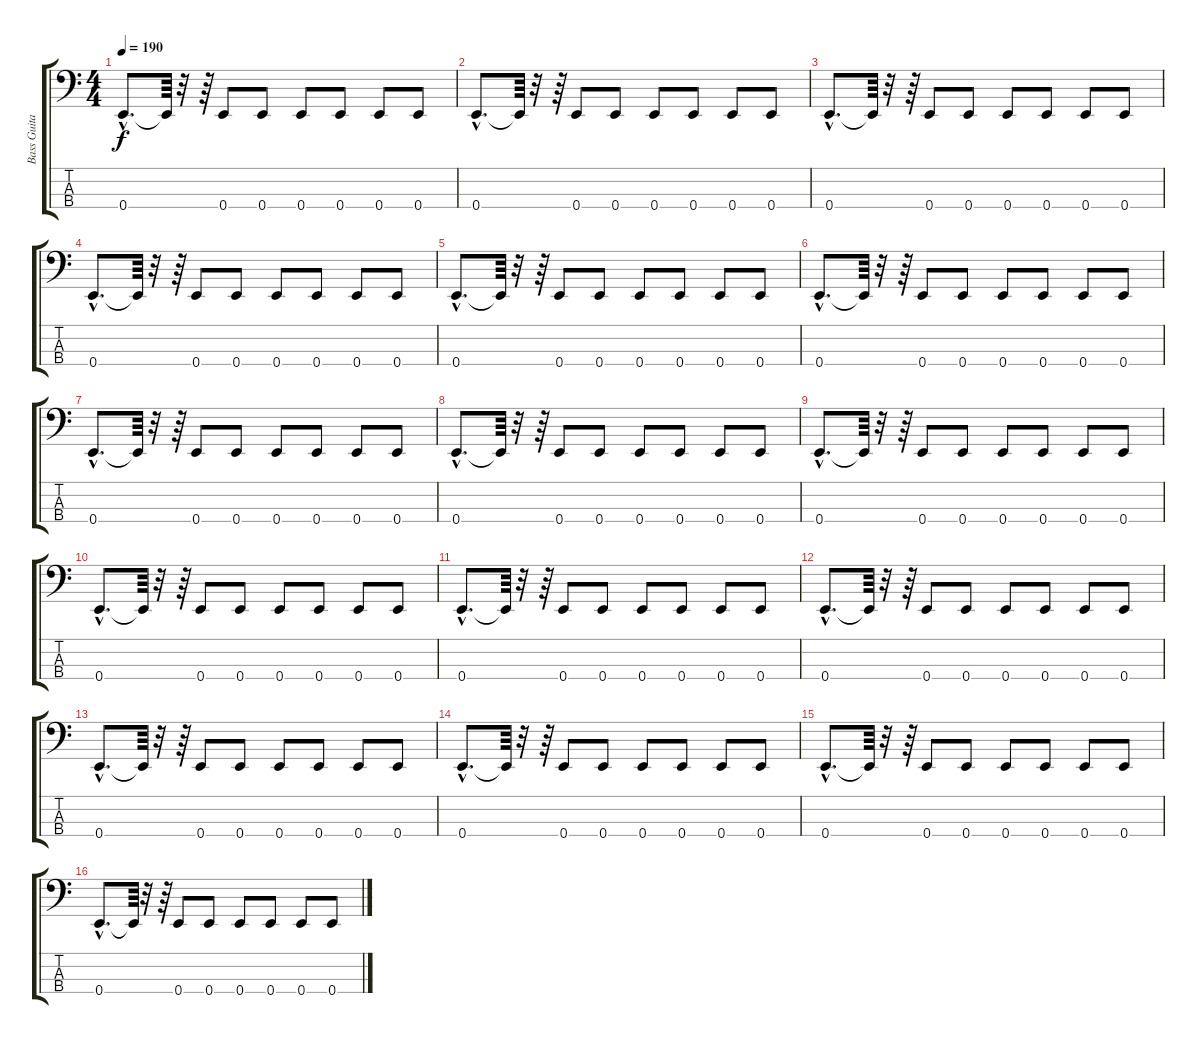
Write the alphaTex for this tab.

\track ("Bass Guitar" "Bass Guita") {instrument electricbassfinger}
\staff {score tabs}
\tuning (G2 D2 A1 E1) {hide}
\ts (4 4)
\tempo 190
\clef f4
\ks c
0.4{hac}.8{d dy f} 0.4{t}.64 r.32 r.64 0.4.8 0.4.8 0.4.8 0.4.8 0.4.8 0.4.8 |
0.4{hac}.8{d} 0.4{t}.64 r.32 r.64 0.4.8 0.4.8 0.4.8 0.4.8 0.4.8 0.4.8 |
0.4{hac}.8{d} 0.4{t}.64 r.32 r.64 0.4.8 0.4.8 0.4.8 0.4.8 0.4.8 0.4.8 |
0.4{hac}.8{d} 0.4{t}.64 r.32 r.64 0.4.8 0.4.8 0.4.8 0.4.8 0.4.8 0.4.8 |
0.4{hac}.8{d} 0.4{t}.64 r.32 r.64 0.4.8 0.4.8 0.4.8 0.4.8 0.4.8 0.4.8 |
0.4{hac}.8{d} 0.4{t}.64 r.32 r.64 0.4.8 0.4.8 0.4.8 0.4.8 0.4.8 0.4.8 |
0.4{hac}.8{d} 0.4{t}.64 r.32 r.64 0.4.8 0.4.8 0.4.8 0.4.8 0.4.8 0.4.8 |
0.4{hac}.8{d} 0.4{t}.64 r.32 r.64 0.4.8 0.4.8 0.4.8 0.4.8 0.4.8 0.4.8 |
0.4{hac}.8{d} 0.4{t}.64 r.32 r.64 0.4.8 0.4.8 0.4.8 0.4.8 0.4.8 0.4.8 |
0.4{hac}.8{d} 0.4{t}.64 r.32 r.64 0.4.8 0.4.8 0.4.8 0.4.8 0.4.8 0.4.8 |
0.4{hac}.8{d} 0.4{t}.64 r.32 r.64 0.4.8 0.4.8 0.4.8 0.4.8 0.4.8 0.4.8 |
0.4{hac}.8{d} 0.4{t}.64 r.32 r.64 0.4.8 0.4.8 0.4.8 0.4.8 0.4.8 0.4.8 |
0.4{hac}.8{d} 0.4{t}.64 r.32 r.64 0.4.8 0.4.8 0.4.8 0.4.8 0.4.8 0.4.8 |
0.4{hac}.8{d} 0.4{t}.64 r.32 r.64 0.4.8 0.4.8 0.4.8 0.4.8 0.4.8 0.4.8 |
0.4{hac}.8{d} 0.4{t}.64 r.32 r.64 0.4.8 0.4.8 0.4.8 0.4.8 0.4.8 0.4.8 |
0.4{hac}.8{d} 0.4{t}.64 r.32 r.64 0.4.8 0.4.8 0.4.8 0.4.8 0.4.8 0.4.8
